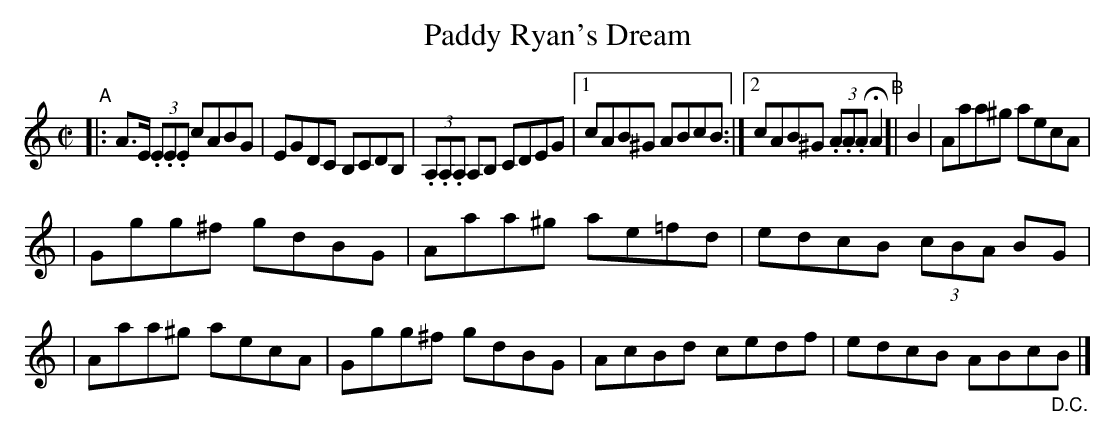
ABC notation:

X:1
T: Paddy Ryan's Dream
M: C|
L: 1/8
K: Am
"^A"\
|: A>E (3.E.E.E cABG | EGDC B,CDB, | (3.A,.A,.A, A,B, CDEG |\
[1 cAB^G ABcB :|[2 cAB^G (3.A.A.A HA2 "^B"[| B2 | Aaa^g aecA |
| Ggg^f gdBG | Aaa^g ae=fd | edcB (3cBA BG |\
| Aaa^g aecA | Ggg^f gdBG | AcBd cedf | edcB ABc"_D.C."B |]
